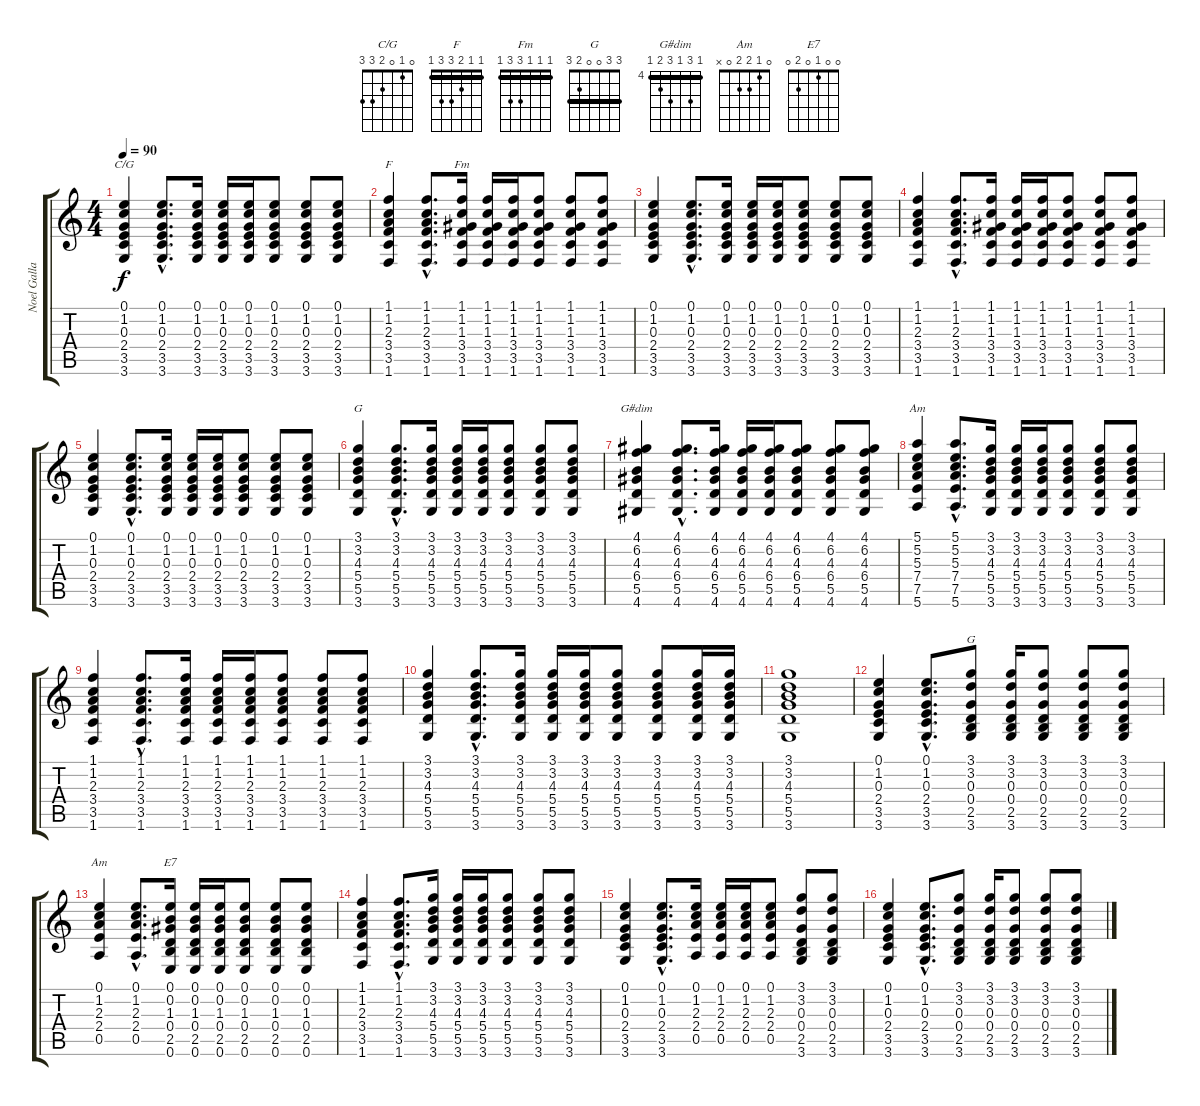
\track ("Noel Gallagher" "Noel Galla") {instrument acousticguitarsteel}
\staff {score tabs}
\tuning (E4 B3 G3 D3 A2 E2) {hide}
\chord ("C/G" 0 1 0 2 3 3)
\chord ("F" 1 1 2 3 3 1) {barre 1}
\chord ("Fm" 1 1 1 3 3 1) {barre 1}
\chord ("G" 3 3 4 5 5 3) {barre 3}
\chord ("G#dim" 4 6 4 6 5 4) {firstfret 4 barre 4}
\chord ("Am" 5 5 5 7 7 5) {firstfret 5 barre 5}
\chord ("G" 3 3 0 0 2 3) {barre 3}
\chord ("Am" 0 1 2 2 0 x)
\chord ("E7" 0 0 1 0 2 0)
\ts (4 4)
\tempo 90
\clef g2
\ks c
(0.1 1.2 0.3 2.4 3.5 3.6).4{ch "C/G" dy f} (0.1{hac} 1.2{hac} 0.3{hac} 2.4{hac} 3.5{hac} 3.6{hac}).8{d} (0.1 1.2 0.3 2.4 3.5 3.6).16 (0.1 1.2 0.3 2.4 3.5 3.6).16 (0.1 1.2 0.3 2.4 3.5 3.6).16 (0.1 1.2 0.3 2.4 3.5 3.6).8 (0.1 1.2 0.3 2.4 3.5 3.6).8 (0.1 1.2 0.3 2.4 3.5 3.6).8 |
(1.1 1.2 2.3 3.4 3.5 1.6).4{ch "F"} (1.1{hac} 1.2{hac} 2.3{hac} 3.4{hac} 3.5{hac} 1.6{hac}).8{d} (1.1 1.2 1.3 3.4 3.5 1.6).16{ch "Fm"} (1.1 1.2 1.3 3.4 3.5 1.6).16 (1.1 1.2 1.3 3.4 3.5 1.6).16 (1.1 1.2 1.3 3.4 3.5 1.6).8 (1.1 1.2 1.3 3.4 3.5 1.6).8 (1.1 1.2 1.3 3.4 3.5 1.6).8 |
(0.1 1.2 0.3 2.4 3.5 3.6).4 (0.1{hac} 1.2{hac} 0.3{hac} 2.4{hac} 3.5{hac} 3.6{hac}).8{d} (0.1 1.2 0.3 2.4 3.5 3.6).16 (0.1 1.2 0.3 2.4 3.5 3.6).16 (0.1 1.2 0.3 2.4 3.5 3.6).16 (0.1 1.2 0.3 2.4 3.5 3.6).8 (0.1 1.2 0.3 2.4 3.5 3.6).8 (0.1 1.2 0.3 2.4 3.5 3.6).8 |
(1.1 1.2 2.3 3.4 3.5 1.6).4 (1.1{hac} 1.2{hac} 2.3{hac} 3.4{hac} 3.5{hac} 1.6{hac}).8{d} (1.1 1.2 1.3 3.4 3.5 1.6).16 (1.1 1.2 1.3 3.4 3.5 1.6).16 (1.1 1.2 1.3 3.4 3.5 1.6).16 (1.1 1.2 1.3 3.4 3.5 1.6).8 (1.1 1.2 1.3 3.4 3.5 1.6).8 (1.1 1.2 1.3 3.4 3.5 1.6).8 |
(0.1 1.2 0.3 2.4 3.5 3.6).4 (0.1{hac} 1.2{hac} 0.3{hac} 2.4{hac} 3.5{hac} 3.6{hac}).8{d} (0.1 1.2 0.3 2.4 3.5 3.6).16 (0.1 1.2 0.3 2.4 3.5 3.6).16 (0.1 1.2 0.3 2.4 3.5 3.6).16 (0.1 1.2 0.3 2.4 3.5 3.6).8 (0.1 1.2 0.3 2.4 3.5 3.6).8 (0.1 1.2 0.3 2.4 3.5 3.6).8 |
(3.1 3.2 4.3 5.4 5.5 3.6).4{ch "G"} (3.1{hac} 3.2{hac} 4.3{hac} 5.4{hac} 5.5{hac} 3.6{hac}).8{d} (3.1 3.2 4.3 5.4 5.5 3.6).16 (3.1 3.2 4.3 5.4 5.5 3.6).16 (3.1 3.2 4.3 5.4 5.5 3.6).16 (3.1 3.2 4.3 5.4 5.5 3.6).8 (3.1 3.2 4.3 5.4 5.5 3.6).8 (3.1 3.2 4.3 5.4 5.5 3.6).8 |
(4.1 6.2 4.3 6.4 5.5 4.6).4{ch "G#dim"} (4.1{hac} 6.2{hac} 4.3{hac} 6.4{hac} 5.5{hac} 4.6{hac}).8{d} (4.1 6.2 4.3 6.4 5.5 4.6).16 (4.1 6.2 4.3 6.4 5.5 4.6).16 (4.1 6.2 4.3 6.4 5.5 4.6).16 (4.1 6.2 4.3 6.4 5.5 4.6).8 (4.1 6.2 4.3 6.4 5.5 4.6).8 (4.1 6.2 4.3 6.4 5.5 4.6).8 |
(5.1 5.2 5.3 7.4 7.5 5.6).4{ch "Am"} (5.1{hac} 5.2{hac} 5.3{hac} 7.4{hac} 7.5{hac} 5.6{hac}).8{d} (3.1 3.2 4.3 5.4 5.5 3.6).16 (3.1 3.2 4.3 5.4 5.5 3.6).16 (3.1 3.2 4.3 5.4 5.5 3.6).16 (3.1 3.2 4.3 5.4 5.5 3.6).8 (3.1 3.2 4.3 5.4 5.5 3.6).8 (3.1 3.2 4.3 5.4 5.5 3.6).8 |
(1.1 1.2 2.3 3.4 3.5 1.6).4 (1.1{hac} 1.2{hac} 2.3{hac} 3.4{hac} 3.5{hac} 1.6{hac}).8{d} (1.1 1.2 2.3 3.4 3.5 1.6).16 (1.1 1.2 2.3 3.4 3.5 1.6).16 (1.1 1.2 2.3 3.4 3.5 1.6).16 (1.1 1.2 2.3 3.4 3.5 1.6).8 (1.1 1.2 2.3 3.4 3.5 1.6).8 (1.1 1.2 2.3 3.4 3.5 1.6).8 |
(3.1 3.2 4.3 5.4 5.5 3.6).4 (3.1{hac} 3.2{hac} 4.3{hac} 5.4{hac} 5.5{hac} 3.6{hac}).8{d} (3.1 3.2 4.3 5.4 5.5 3.6).16 (3.1 3.2 4.3 5.4 5.5 3.6).16 (3.1 3.2 4.3 5.4 5.5 3.6).16 (3.1 3.2 4.3 5.4 5.5 3.6).8 (3.1 3.2 4.3 5.4 5.5 3.6).8 (3.1 3.2 4.3 5.4 5.5 3.6).16 (3.1 3.2 4.3 5.4 5.5 3.6).16 |
(3.1 3.2 4.3 5.4 5.5 3.6).1 |
(0.1 1.2 0.3 2.4 3.5 3.6).4 (0.1{hac} 1.2{hac} 0.3{hac} 2.4{hac} 3.5{hac} 3.6{hac}).8{d} (3.1 3.2 0.3 0.4 2.5 3.6).8{ch "G"} (3.1 3.2 0.3 0.4 2.5 3.6).16 (3.1 3.2 0.3 0.4 2.5 3.6).8 (3.1 3.2 0.3 0.4 2.5 3.6).8 (3.1 3.2 0.3 0.4 2.5 3.6).8 |
(0.1 1.2 2.3 2.4 0.5).4{ch "Am"} (0.1{hac} 1.2{hac} 2.3{hac} 2.4{hac} 0.5{hac}).8{d} (0.1 0.2 1.3 0.4 2.5 0.6).16{ch "E7"} (0.1 0.2 1.3 0.4 2.5 0.6).16 (0.1 0.2 1.3 0.4 2.5 0.6).16 (0.1 0.2 1.3 0.4 2.5 0.6).8 (0.1 0.2 1.3 0.4 2.5 0.6).8 (0.1 0.2 1.3 0.4 2.5 0.6).8 |
(1.1 1.2 2.3 3.4 3.5 1.6).4 (1.1{hac} 1.2{hac} 2.3{hac} 3.4{hac} 3.5{hac} 1.6{hac}).8{d} (3.1 3.2 4.3 5.4 5.5 3.6).16 (3.1 3.2 4.3 5.4 5.5 3.6).16 (3.1 3.2 4.3 5.4 5.5 3.6).16 (3.1 3.2 4.3 5.4 5.5 3.6).8 (3.1 3.2 4.3 5.4 5.5 3.6).8 (3.1 3.2 4.3 5.4 5.5 3.6).8 |
(0.1 1.2 0.3 2.4 3.5 3.6).4 (0.1{hac} 1.2{hac} 0.3{hac} 2.4{hac} 3.5{hac} 3.6{hac}).8{d} (0.1 1.2 2.3 2.4 0.5).16 (0.1 1.2 2.3 2.4 0.5).16 (0.1 1.2 2.3 2.4 0.5).16 (0.1 1.2 2.3 2.4 0.5).8 (3.1 3.2 0.3 0.4 2.5 3.6).8 (3.1 3.2 0.3 0.4 2.5 3.6).8 |
(0.1 1.2 0.3 2.4 3.5 3.6).4 (0.1{hac} 1.2{hac} 0.3{hac} 2.4{hac} 3.5{hac} 3.6{hac}).8{d} (3.1 3.2 0.3 0.4 2.5 3.6).8 (3.1 3.2 0.3 0.4 2.5 3.6).16 (3.1 3.2 0.3 0.4 2.5 3.6).8 (3.1 3.2 0.3 0.4 2.5 3.6).8 (3.1 3.2 0.3 0.4 2.5 3.6).8
